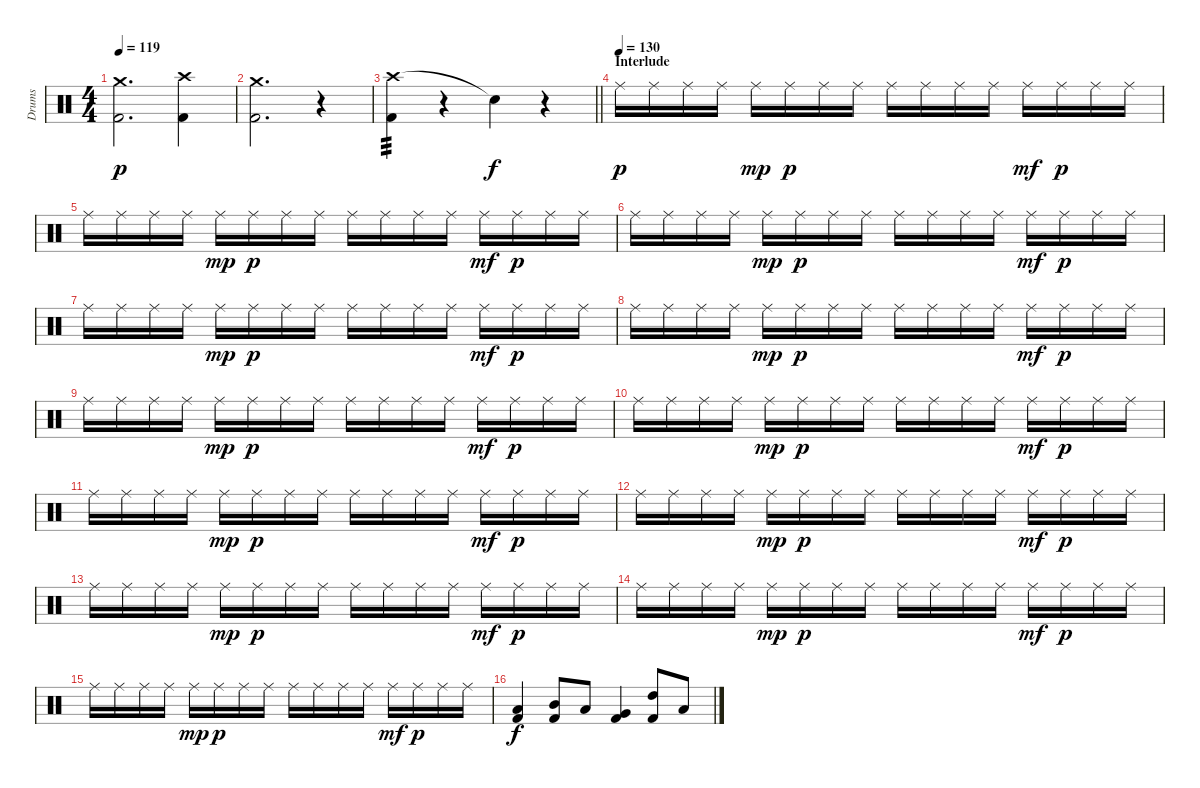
\track ("Drums" "Drums") {instrument percussion}
\staff {score}
\articulation defaults
\ts (4 4)
\tempo 119
\clef neutral
\ks c
("Crash medium (hit)" "Kick (hit) 2").2{d dy p} ("Crash high (hit)" "Kick (hit) 2").4 |
("Crash medium (hit)" "Kick (hit) 2").2{d} r.4 |
\barLineRight lightlight
("Crash high (hit)" "Kick (hit) 2").4{tp 3} r.4 "Snare (hit)"{t}.4{dy f} r.4 |
\section ("" "Interlude")
\tempo (130)
"Ride (middle)".16{dy p} "Ride (middle)".16 "Ride (middle)".16 "Ride (middle)".16 "Ride (middle)".16{dy mp} "Ride (middle)".16{dy p} "Ride (middle)".16 "Ride (middle)".16 "Ride (middle)".16 "Ride (middle)".16 "Ride (middle)".16 "Ride (middle)".16 "Ride (middle)".16{dy mf} "Ride (middle)".16{dy p} "Ride (middle)".16 "Ride (middle)".16 |
"Ride (middle)".16 "Ride (middle)".16 "Ride (middle)".16 "Ride (middle)".16 "Ride (middle)".16{dy mp} "Ride (middle)".16{dy p} "Ride (middle)".16 "Ride (middle)".16 "Ride (middle)".16 "Ride (middle)".16 "Ride (middle)".16 "Ride (middle)".16 "Ride (middle)".16{dy mf} "Ride (middle)".16{dy p} "Ride (middle)".16 "Ride (middle)".16 |
"Ride (middle)".16 "Ride (middle)".16 "Ride (middle)".16 "Ride (middle)".16 "Ride (middle)".16{dy mp} "Ride (middle)".16{dy p} "Ride (middle)".16 "Ride (middle)".16 "Ride (middle)".16 "Ride (middle)".16 "Ride (middle)".16 "Ride (middle)".16 "Ride (middle)".16{dy mf} "Ride (middle)".16{dy p} "Ride (middle)".16 "Ride (middle)".16 |
"Ride (middle)".16 "Ride (middle)".16 "Ride (middle)".16 "Ride (middle)".16 "Ride (middle)".16{dy mp} "Ride (middle)".16{dy p} "Ride (middle)".16 "Ride (middle)".16 "Ride (middle)".16 "Ride (middle)".16 "Ride (middle)".16 "Ride (middle)".16 "Ride (middle)".16{dy mf} "Ride (middle)".16{dy p} "Ride (middle)".16 "Ride (middle)".16 |
"Ride (middle)".16 "Ride (middle)".16 "Ride (middle)".16 "Ride (middle)".16 "Ride (middle)".16{dy mp} "Ride (middle)".16{dy p} "Ride (middle)".16 "Ride (middle)".16 "Ride (middle)".16 "Ride (middle)".16 "Ride (middle)".16 "Ride (middle)".16 "Ride (middle)".16{dy mf} "Ride (middle)".16{dy p} "Ride (middle)".16 "Ride (middle)".16 |
"Ride (middle)".16 "Ride (middle)".16 "Ride (middle)".16 "Ride (middle)".16 "Ride (middle)".16{dy mp} "Ride (middle)".16{dy p} "Ride (middle)".16 "Ride (middle)".16 "Ride (middle)".16 "Ride (middle)".16 "Ride (middle)".16 "Ride (middle)".16 "Ride (middle)".16{dy mf} "Ride (middle)".16{dy p} "Ride (middle)".16 "Ride (middle)".16 |
"Ride (middle)".16 "Ride (middle)".16 "Ride (middle)".16 "Ride (middle)".16 "Ride (middle)".16{dy mp} "Ride (middle)".16{dy p} "Ride (middle)".16 "Ride (middle)".16 "Ride (middle)".16 "Ride (middle)".16 "Ride (middle)".16 "Ride (middle)".16 "Ride (middle)".16{dy mf} "Ride (middle)".16{dy p} "Ride (middle)".16 "Ride (middle)".16 |
"Ride (middle)".16 "Ride (middle)".16 "Ride (middle)".16 "Ride (middle)".16 "Ride (middle)".16{dy mp} "Ride (middle)".16{dy p} "Ride (middle)".16 "Ride (middle)".16 "Ride (middle)".16 "Ride (middle)".16 "Ride (middle)".16 "Ride (middle)".16 "Ride (middle)".16{dy mf} "Ride (middle)".16{dy p} "Ride (middle)".16 "Ride (middle)".16 |
"Ride (middle)".16 "Ride (middle)".16 "Ride (middle)".16 "Ride (middle)".16 "Ride (middle)".16{dy mp} "Ride (middle)".16{dy p} "Ride (middle)".16 "Ride (middle)".16 "Ride (middle)".16 "Ride (middle)".16 "Ride (middle)".16 "Ride (middle)".16 "Ride (middle)".16{dy mf} "Ride (middle)".16{dy p} "Ride (middle)".16 "Ride (middle)".16 |
"Ride (middle)".16 "Ride (middle)".16 "Ride (middle)".16 "Ride (middle)".16 "Ride (middle)".16{dy mp} "Ride (middle)".16{dy p} "Ride (middle)".16 "Ride (middle)".16 "Ride (middle)".16 "Ride (middle)".16 "Ride (middle)".16 "Ride (middle)".16 "Ride (middle)".16{dy mf} "Ride (middle)".16{dy p} "Ride (middle)".16 "Ride (middle)".16 |
"Ride (middle)".16 "Ride (middle)".16 "Ride (middle)".16 "Ride (middle)".16 "Ride (middle)".16{dy mp} "Ride (middle)".16{dy p} "Ride (middle)".16 "Ride (middle)".16 "Ride (middle)".16 "Ride (middle)".16 "Ride (middle)".16 "Ride (middle)".16 "Ride (middle)".16{dy mf} "Ride (middle)".16{dy p} "Ride (middle)".16 "Ride (middle)".16 |
"Ride (middle)".16 "Ride (middle)".16 "Ride (middle)".16 "Ride (middle)".16 "Ride (middle)".16{dy mp} "Ride (middle)".16{dy p} "Ride (middle)".16 "Ride (middle)".16 "Ride (middle)".16 "Ride (middle)".16 "Ride (middle)".16 "Ride (middle)".16 "Ride (middle)".16{dy mf} "Ride (middle)".16{dy p} "Ride (middle)".16 "Ride (middle)".16 |
("Low Floor Tom (hit)" "Kick (hit) 2").4{dy f} ("Mid Tom (hit)" "Kick (hit) 2").8 "Low Floor Tom (hit)".8 ("Very Low Tom (hit)" "Kick (hit) 2").4 ("High Tom (hit)" "Kick (hit) 2").8 "Low Tom (hit)".8
